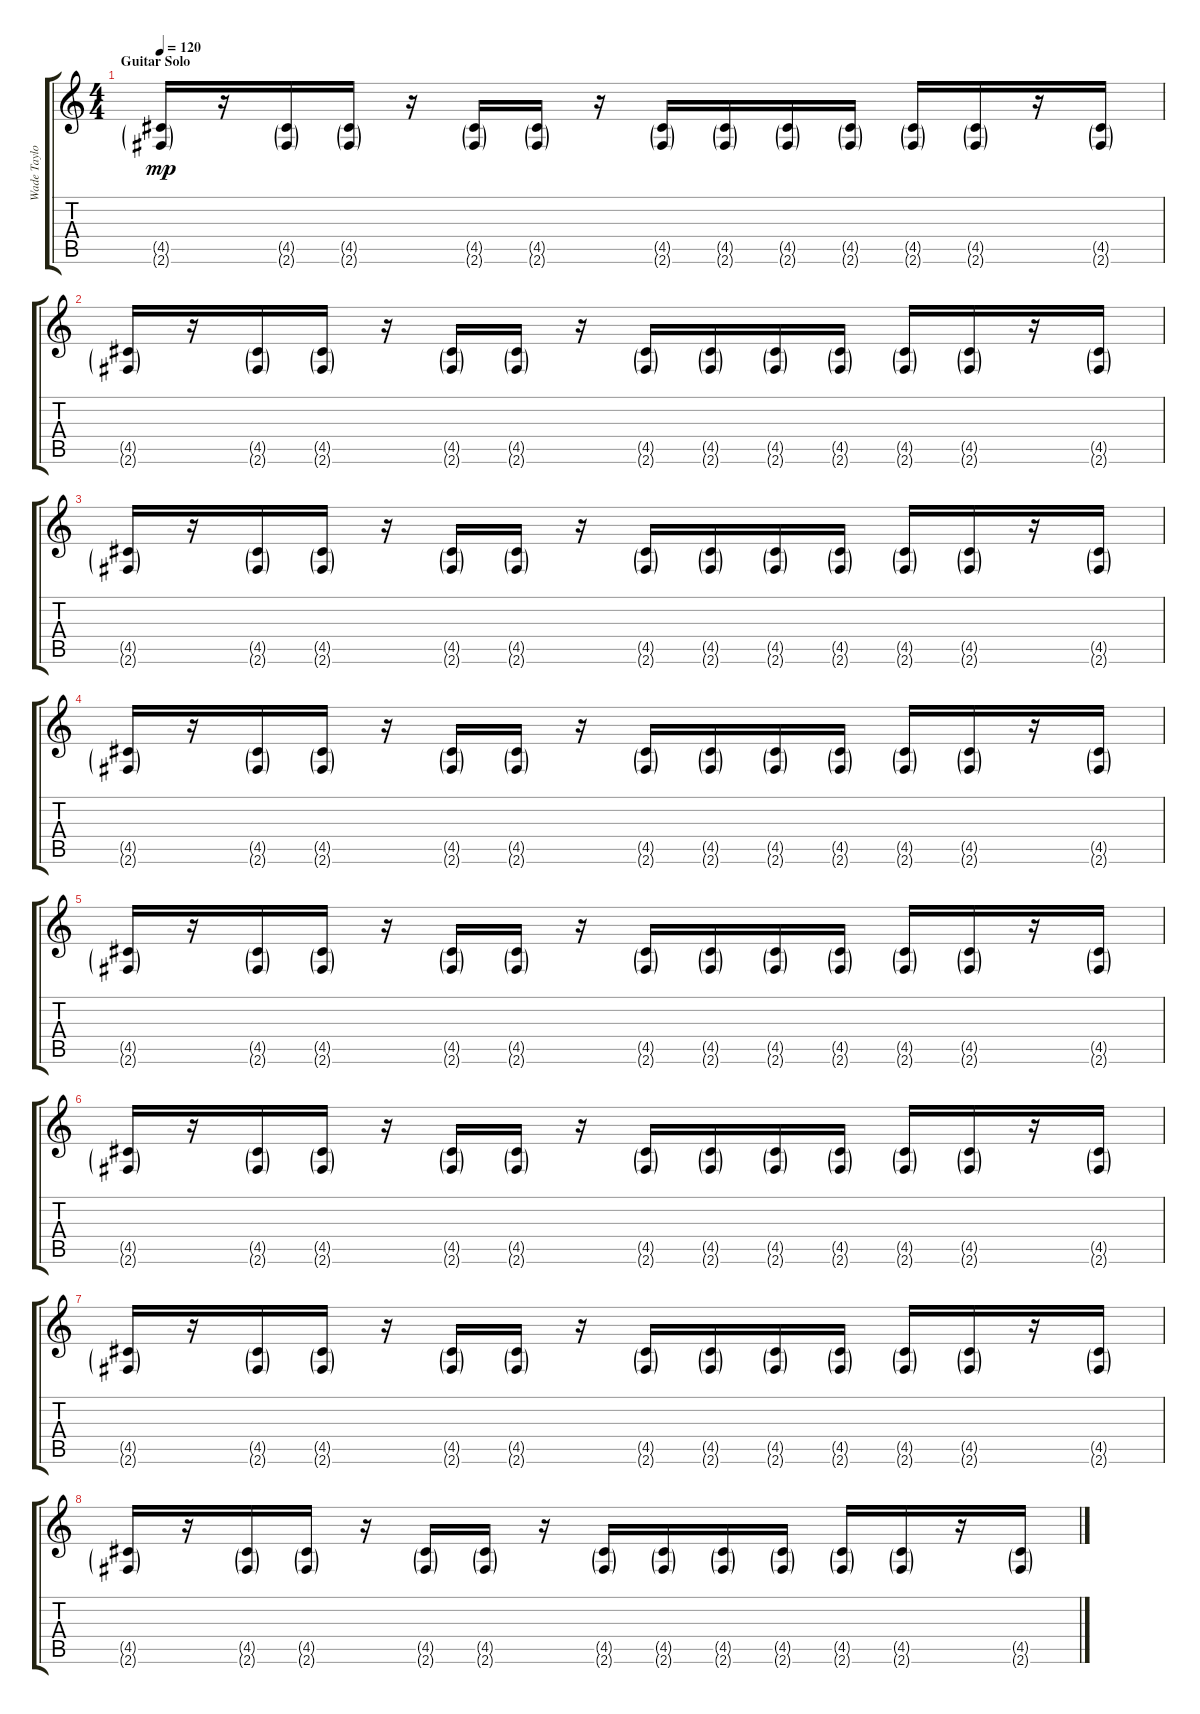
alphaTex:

\track ("Wade Taylor" "Wade Taylo") {instrument overdrivenguitar}
\staff {score tabs}
\tuning (E4 B3 G3 D3 A2 E2) {hide}
\ts (4 4)
\section ("" "Guitar Solo")
\tempo 120
\clef g2
\ks c
(4.5{g} 2.6{g}).16{dy mp} r.16 (4.5{g} 2.6{g}).16 (4.5{g} 2.6{g}).16 r.16 (4.5{g} 2.6{g}).16 (4.5{g} 2.6{g}).16 r.16 (4.5{g} 2.6{g}).16 (4.5{g} 2.6{g}).16 (4.5{g} 2.6{g}).16 (4.5{g} 2.6{g}).16 (4.5{g} 2.6{g}).16 (4.5{g} 2.6{g}).16 r.16 (4.5{g} 2.6{g}).16 |
(4.5{g} 2.6{g}).16 r.16 (4.5{g} 2.6{g}).16 (4.5{g} 2.6{g}).16 r.16 (4.5{g} 2.6{g}).16 (4.5{g} 2.6{g}).16 r.16 (4.5{g} 2.6{g}).16 (4.5{g} 2.6{g}).16 (4.5{g} 2.6{g}).16 (4.5{g} 2.6{g}).16 (4.5{g} 2.6{g}).16 (4.5{g} 2.6{g}).16 r.16 (4.5{g} 2.6{g}).16 |
(4.5{g} 2.6{g}).16 r.16 (4.5{g} 2.6{g}).16 (4.5{g} 2.6{g}).16 r.16 (4.5{g} 2.6{g}).16 (4.5{g} 2.6{g}).16 r.16 (4.5{g} 2.6{g}).16 (4.5{g} 2.6{g}).16 (4.5{g} 2.6{g}).16 (4.5{g} 2.6{g}).16 (4.5{g} 2.6{g}).16 (4.5{g} 2.6{g}).16 r.16 (4.5{g} 2.6{g}).16 |
(4.5{g} 2.6{g}).16 r.16 (4.5{g} 2.6{g}).16 (4.5{g} 2.6{g}).16 r.16 (4.5{g} 2.6{g}).16 (4.5{g} 2.6{g}).16 r.16 (4.5{g} 2.6{g}).16 (4.5{g} 2.6{g}).16 (4.5{g} 2.6{g}).16 (4.5{g} 2.6{g}).16 (4.5{g} 2.6{g}).16 (4.5{g} 2.6{g}).16 r.16 (4.5{g} 2.6{g}).16 |
(4.5{g} 2.6{g}).16 r.16 (4.5{g} 2.6{g}).16 (4.5{g} 2.6{g}).16 r.16 (4.5{g} 2.6{g}).16 (4.5{g} 2.6{g}).16 r.16 (4.5{g} 2.6{g}).16 (4.5{g} 2.6{g}).16 (4.5{g} 2.6{g}).16 (4.5{g} 2.6{g}).16 (4.5{g} 2.6{g}).16 (4.5{g} 2.6{g}).16 r.16 (4.5{g} 2.6{g}).16 |
(4.5{g} 2.6{g}).16 r.16 (4.5{g} 2.6{g}).16 (4.5{g} 2.6{g}).16 r.16 (4.5{g} 2.6{g}).16 (4.5{g} 2.6{g}).16 r.16 (4.5{g} 2.6{g}).16 (4.5{g} 2.6{g}).16 (4.5{g} 2.6{g}).16 (4.5{g} 2.6{g}).16 (4.5{g} 2.6{g}).16 (4.5{g} 2.6{g}).16 r.16 (4.5{g} 2.6{g}).16 |
(4.5{g} 2.6{g}).16 r.16 (4.5{g} 2.6{g}).16 (4.5{g} 2.6{g}).16 r.16 (4.5{g} 2.6{g}).16 (4.5{g} 2.6{g}).16 r.16 (4.5{g} 2.6{g}).16 (4.5{g} 2.6{g}).16 (4.5{g} 2.6{g}).16 (4.5{g} 2.6{g}).16 (4.5{g} 2.6{g}).16 (4.5{g} 2.6{g}).16 r.16 (4.5{g} 2.6{g}).16 |
(4.5{g} 2.6{g}).16 r.16 (4.5{g} 2.6{g}).16 (4.5{g} 2.6{g}).16 r.16 (4.5{g} 2.6{g}).16 (4.5{g} 2.6{g}).16 r.16 (4.5{g} 2.6{g}).16 (4.5{g} 2.6{g}).16 (4.5{g} 2.6{g}).16 (4.5{g} 2.6{g}).16 (4.5{g} 2.6{g}).16 (4.5{g} 2.6{g}).16 r.16 (4.5{g} 2.6{g}).16
